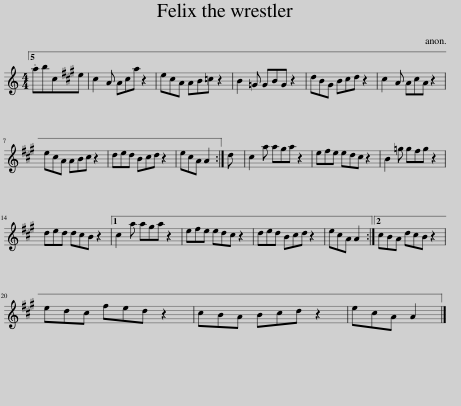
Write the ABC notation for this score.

X:1
L:1/8
M:4/4
I:linebreak $
K:C
V:1 treble
V:1
 .abce | ^c2 A Aca z2 | e^cA AB=c z2 | B2 =G GBG z2 | dB^G B^cd z2 | %5
 ^c2 A AcA z2 |$ e^cA ABc z2 | ded B^cd z2 | e^cA A2 :| d | %10
 ^c2 a a^ga z2 | e^fe ed^c z2 | B2 =g g^fg z2 |$ ded d^cB z2 |1 ^c2 a a^ga z2 | %15
 e^fe ed^c z2 | ded B^cd z2 | e^cA A2 :|2 ^cBA dcB z2 |$ ed^c ^fed z2 | %20
 ^cBA Bcd z2 | e^cA A2 |] %22
